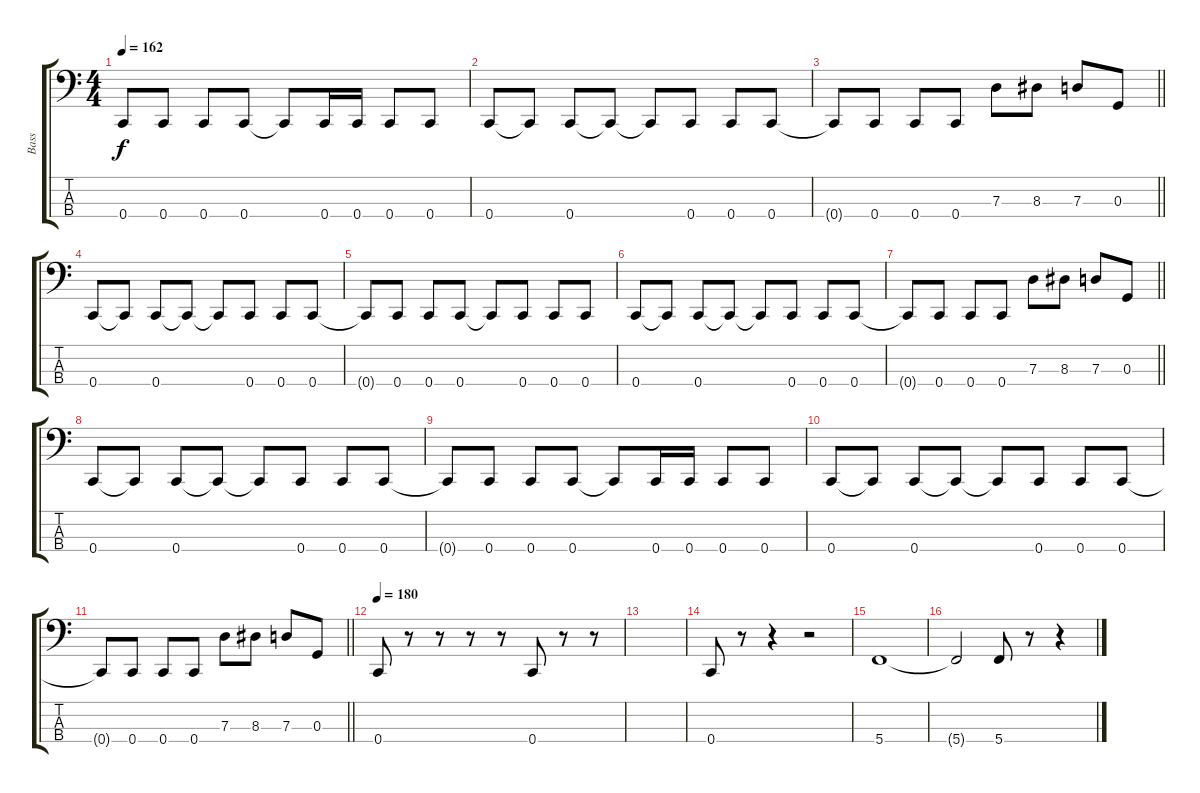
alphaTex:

\track ("Bass" "Bass") {instrument electricbassfinger}
\staff {score tabs}
\tuning (F2 C2 G1 C1) {hide}
\ts (4 4)
\tempo 162
\clef f4
\ks c
0.4{t}.8{dy f} 0.4.8 0.4.8 0.4.8 0.4{t}.8 0.4.16 0.4.16 0.4.8 0.4.8 |
0.4.8 0.4{t}.8 0.4.8 0.4{t}.8 0.4{t}.8 0.4.8 0.4.8 0.4.8 |
\barLineRight lightlight
0.4{t}.8 0.4.8 0.4.8 0.4.8 7.3.8 8.3.8 7.3.8 0.3.8 |
\section ("" "")
0.4.8 0.4{t}.8 0.4.8 0.4{t}.8 0.4{t}.8 0.4.8 0.4.8 0.4.8 |
0.4{t}.8 0.4.8 0.4.8 0.4.8 0.4{t}.8 0.4.8 0.4.8 0.4.8 |
0.4.8 0.4{t}.8 0.4.8 0.4{t}.8 0.4{t}.8 0.4.8 0.4.8 0.4.8 |
\barLineRight lightlight
0.4{t}.8 0.4.8 0.4.8 0.4.8 7.3.8 8.3.8 7.3.8 0.3.8 |
0.4.8 0.4{t}.8 0.4.8 0.4{t}.8 0.4{t}.8 0.4.8 0.4.8 0.4.8 |
0.4{t}.8 0.4.8 0.4.8 0.4.8 0.4{t}.8 0.4.16 0.4.16 0.4.8 0.4.8 |
0.4.8 0.4{t}.8 0.4.8 0.4{t}.8 0.4{t}.8 0.4.8 0.4.8 0.4.8 |
\barLineRight lightlight
0.4{t}.8 0.4.8 0.4.8 0.4.8 7.3.8 8.3.8 7.3.8 0.3.8 |
\section ("" "")
\tempo 180
0.4.8 r.8 r.8 r.8 r.8 0.4.8 r.8 r.8 |
|
0.4.8 r.8 r.4 r.2 |
5.4.1 |
5.4{t}.2 5.4.8 r.8 r.4
